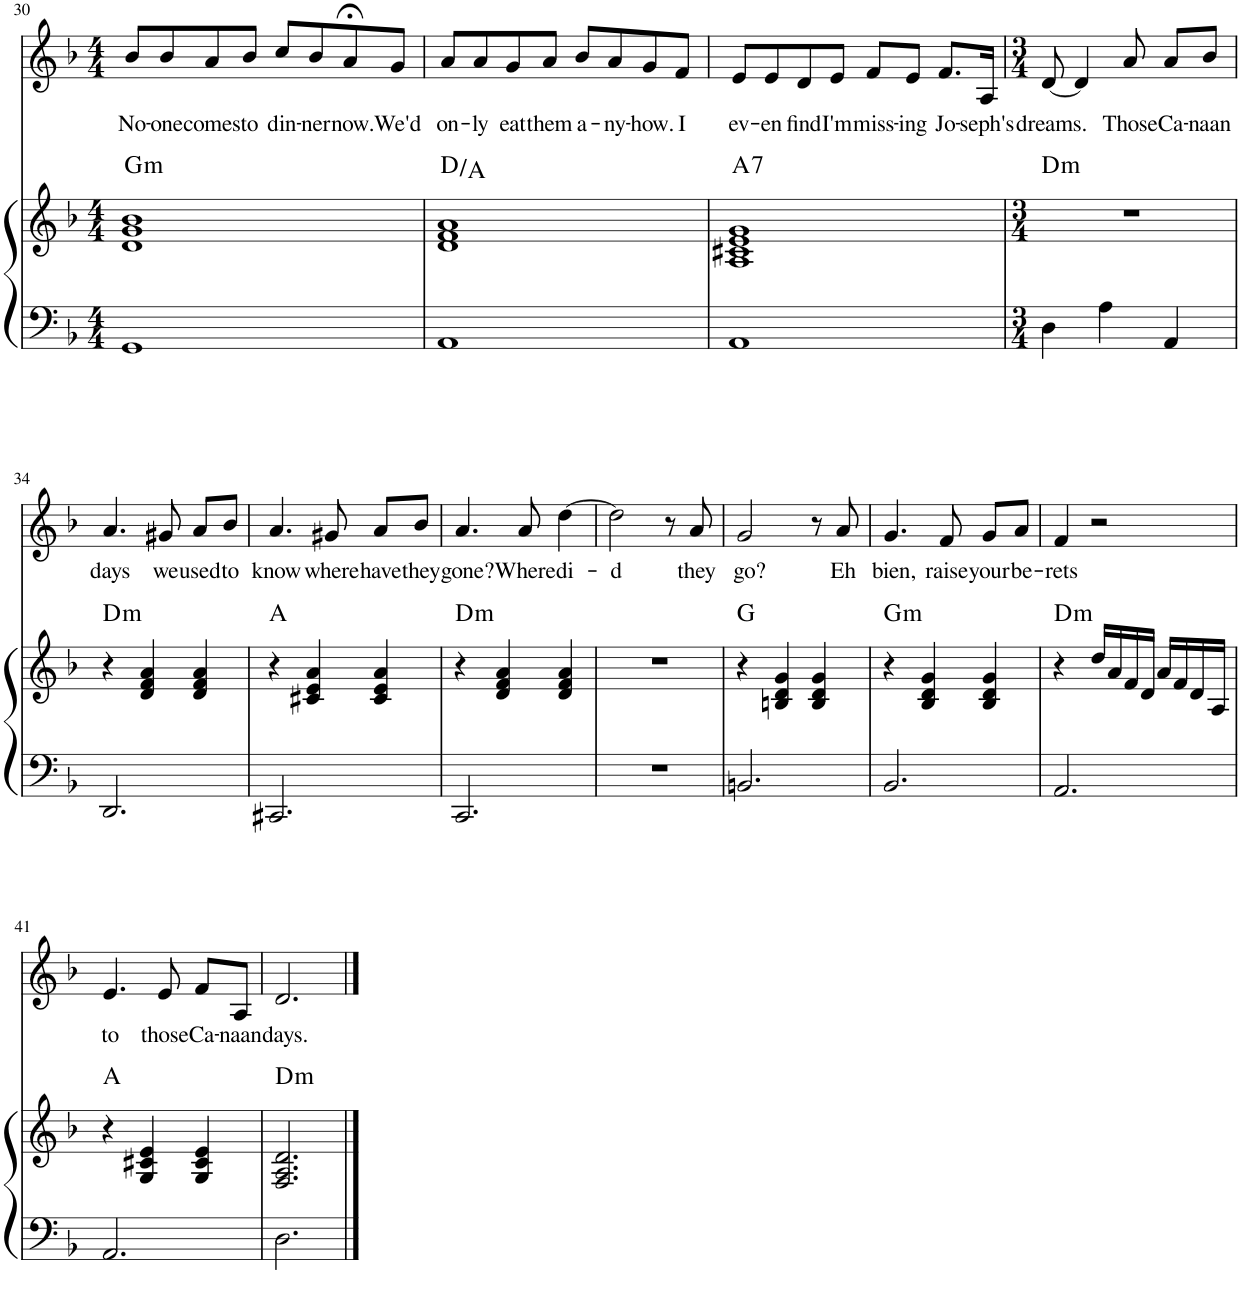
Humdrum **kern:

**kern	**kern	**harte	**kern	**text
*part2	*part2	*part2	*part1	*part1
*staff3	*staff2	*	*staff1	*staff1
*I"Piano	*	*	*I"Voice	*
*I'Pno	*	*	*	*
!!LO:PB:g=z
*clefF4	*clefG2	*	*clefG2	*
*k[b-]	*k[b-]	*	*k[b-]	*
*M4/4	*M4/4	*	*M4/4	*
=30	=30	=30	=30	=30
!	!	!LO:H:kt=m	!	!LO:LY:b
1GG	1d 1g 1b-	G:min	8b-/L	No-
!	!	!	!	!LO:LY:b
.	.	.	8b-/	-one
!	!	!	!	!LO:LY:b
.	.	.	8a/	comes
!	!	!	!	!LO:LY:b
.	.	.	8b-/J	to
!	!	!	!	!LO:LY:b
.	.	.	8cc/L	din-
!	!	!	!	!LO:LY:b
.	.	.	8b-/	-ner
!	!	!	!	!LO:LY:b
.	.	.	8a;</	now.
!	!	!	!	!LO:LY:b
.	.	.	8g/J	We'd
=31	=31	=31	=31	=31
!	!	!	!	!LO:LY:b
1AA	1d 1f 1a	D:maj/5	8a/L	on-
!	!	!	!	!LO:LY:b
.	.	.	8a/	-ly
!	!	!	!	!LO:LY:b
.	.	.	8g/	eat
!	!	!	!	!LO:LY:b
.	.	.	8a/J	them
!	!	!	!	!LO:LY:b
.	.	.	8b-/L	a-
!	!	!	!	!LO:LY:b
.	.	.	8a/	-ny-
!	!	!	!	!LO:LY:b
.	.	.	8g/	-how.
!	!	!	!	!LO:LY:b
.	.	.	8f/J	I
=32	=32	=32	=32	=32
!	!	!LO:H:kt=7	!	!LO:LY:b
1AA	1A 1c#X 1e 1g	A:7	8e/L	ev-
!	!	!	!	!LO:LY:b
.	.	.	8e/	-en
!	!	!	!	!LO:LY:b
.	.	.	8d/	find
!	!	!	!	!LO:LY:b
.	.	.	8e/J	I'm
!	!	!	!	!LO:LY:b
.	.	.	8f/L	miss-
!	!	!	!	!LO:LY:b
.	.	.	8e/J	-ing
!	!	!	!	!LO:LY:b
.	.	.	8.f/L	Jo-
!	!	!	!	!LO:LY:b
.	.	.	16A/Jk	-seph's
=33	=33	=33	=33	=33
*M3/4	*M3/4	*	*M3/4	*
!	!	!LO:H:kt=m	!	!LO:LY:b
4D\	2.r	D:min	[8d/	dreams.
.	.	.	4d/]	.
4A\	.	.	.	.
!	!	!	!	!LO:LY:b
.	.	.	8a/	Those
!	!	!	!	!LO:LY:b
4AA/	.	.	8a/L	Ca-
!	!	!	!	!LO:LY:b
.	.	.	8b-/J	-naan
!!LO:LB:g=z
=34	=34	=34	=34	=34
!	!	!LO:H:kt=m	!	!LO:LY:b
2.DD/	4r	D:min	4.a/	days
.	4d/ 4f/ 4a/	.	.	.
!	!	!	!	!LO:LY:b
.	.	.	8g#X/	we
!	!	!	!	!LO:LY:b
.	4d/ 4f/ 4a/	.	8a/L	used
!	!	!	!	!LO:LY:b
.	.	.	8b-/J	to
=35	=35	=35	=35	=35
!	!	!	!	!LO:LY:b
2.CC#X/	4r	A:maj	4.a/	know
.	4c#X/ 4e/ 4a/	.	.	.
!	!	!	!	!LO:LY:b
.	.	.	8g#X/	where
!	!	!	!	!LO:LY:b
.	4c#/ 4e/ 4a/	.	8a/L	have
!	!	!	!	!LO:LY:b
.	.	.	8b-/J	they
=36	=36	=36	=36	=36
!	!	!LO:H:kt=m	!	!LO:LY:b
2.CC/	4r	D:min	4.a/	gone?
.	4d/ 4f/ 4a/	.	.	.
!	!	!	!	!LO:LY:b
.	.	.	8a/	Where
!	!	!	!	!LO:LY:b
.	4d/ 4f/ 4a/	.	[4dd\	di-
=37	=37	=37	=37	=37
!	!	!	!	!LO:LY:b
2.r	2.r	.	2dd\]	-d
.	.	.	8r	.
!	!	!	!	!LO:LY:b
.	.	.	8a/	they
=38	=38	=38	=38	=38
!	!	!	!	!LO:LY:b
2.BBn/	4r	G:maj	2g/	go?
.	4Bn/ 4d/ 4g/	.	.	.
.	4B/ 4d/ 4g/	.	8r	.
!	!	!	!	!LO:LY:b
.	.	.	8a/	Eh
=39	=39	=39	=39	=39
!	!	!LO:H:kt=m	!	!LO:LY:b
2.BB-/	4r	G:min	4.g/	bien,
.	4B-/ 4d/ 4g/	.	.	.
!	!	!	!	!LO:LY:b
.	.	.	8f/	raise
!	!	!	!	!LO:LY:b
.	4B-/ 4d/ 4g/	.	8g/L	your
!	!	!	!	!LO:LY:b
.	.	.	8a/J	be-
=40	=40	=40	=40	=40
!	!	!LO:H:kt=m	!	!LO:LY:b
2.AA/	4r	D:min	4f/	-rets
.	16dd/LL	.	2r	.
.	16a/	.	.	.
.	16f/	.	.	.
.	16d/JJ	.	.	.
.	16a/LL	.	.	.
.	16f/	.	.	.
.	16d/	.	.	.
.	16A/JJ	.	.	.
!!LO:LB:g=z
=41	=41	=41	=41	=41
!	!	!	!	!LO:LY:b
2.AA/	4r	A:maj	4.e/	to
.	4G/ 4c#X/ 4e/	.	.	.
!	!	!	!	!LO:LY:b
.	.	.	8e/	those
!	!	!	!	!LO:LY:b
.	4G/ 4c#/ 4e/	.	8f/L	Ca-
!	!	!	!	!LO:LY:b
.	.	.	8A/J	-naan
=42	=42	=42	=42	=42
!	!	!LO:H:kt=m	!	!LO:LY:b
2.D\	2.F/ 2.A/ 2.d/	D:min	2.d/	days.
==	==	==	==	==
*-	*-	*-	*-	*-
